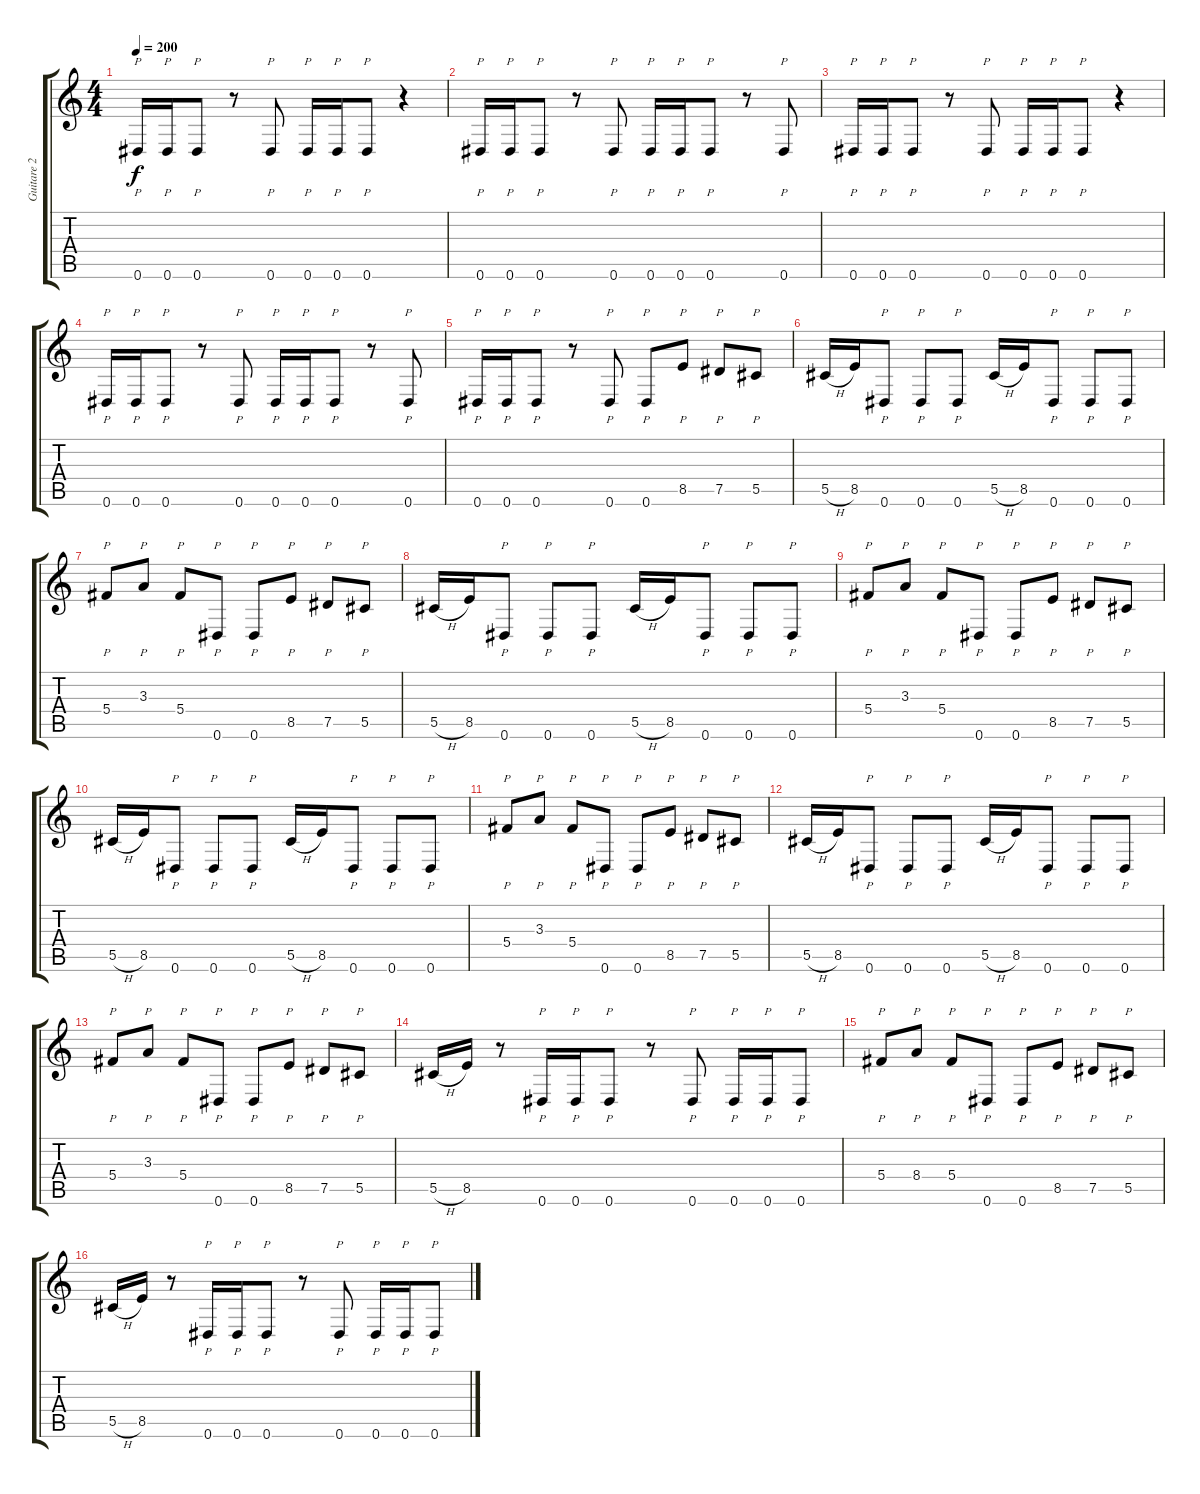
\track ("Guitare 2" "Guitare 2") {instrument distortionguitar}
\staff {score tabs}
\tuning (Eb4 Bb3 Gb3 Db3 Ab2 Eb2) {hide}
\ts (4 4)
\tempo 200
\clef g2
\ks c
0.6.16{p dy f} 0.6.16{p} 0.6.8{p} r.8 0.6.8{p} 0.6.16{p} 0.6.16{p} 0.6.8{p} r.4 |
0.6.16{p} 0.6.16{p} 0.6.8{p} r.8 0.6.8{p} 0.6.16{p} 0.6.16{p} 0.6.8{p} r.8 0.6.8{p} |
0.6.16{p} 0.6.16{p} 0.6.8{p} r.8 0.6.8{p} 0.6.16{p} 0.6.16{p} 0.6.8{p} r.4 |
0.6.16{p} 0.6.16{p} 0.6.8{p} r.8 0.6.8{p} 0.6.16{p} 0.6.16{p} 0.6.8{p} r.8 0.6.8{p} |
0.6.16{p} 0.6.16{p} 0.6.8{p} r.8 0.6.8{p} 0.6.8{p} 8.5.8{p} 7.5.8{p} 5.5.8{p} |
5.5{h}.16 8.5.16 0.6.8{p} 0.6.8{p} 0.6.8{p} 5.5{h}.16 8.5.16 0.6.8{p} 0.6.8{p} 0.6.8{p} |
5.4.8{p} 3.3.8{p} 5.4.8{p} 0.6.8{p} 0.6.8{p} 8.5.8{p} 7.5.8{p} 5.5.8{p} |
5.5{h}.16 8.5.16 0.6.8{p} 0.6.8{p} 0.6.8{p} 5.5{h}.16 8.5.16 0.6.8{p} 0.6.8{p} 0.6.8{p} |
5.4.8{p} 3.3.8{p} 5.4.8{p} 0.6.8{p} 0.6.8{p} 8.5.8{p} 7.5.8{p} 5.5.8{p} |
5.5{h}.16 8.5.16 0.6.8{p} 0.6.8{p} 0.6.8{p} 5.5{h}.16 8.5.16 0.6.8{p} 0.6.8{p} 0.6.8{p} |
5.4.8{p} 3.3.8{p} 5.4.8{p} 0.6.8{p} 0.6.8{p} 8.5.8{p} 7.5.8{p} 5.5.8{p} |
5.5{h}.16 8.5.16 0.6.8{p} 0.6.8{p} 0.6.8{p} 5.5{h}.16 8.5.16 0.6.8{p} 0.6.8{p} 0.6.8{p} |
5.4.8{p} 3.3.8{p} 5.4.8{p} 0.6.8{p} 0.6.8{p} 8.5.8{p} 7.5.8{p} 5.5.8{p} |
5.5{h}.16 8.5.16 r.8 0.6.16{p} 0.6.16{p} 0.6.8{p} r.8 0.6.8{p} 0.6.16{p} 0.6.16{p} 0.6.8{p} |
5.4.8{p} 8.4.8{p} 5.4.8{p} 0.6.8{p} 0.6.8{p} 8.5.8{p} 7.5.8{p} 5.5.8{p} |
5.5{h}.16 8.5.16 r.8 0.6.16{p} 0.6.16{p} 0.6.8{p} r.8 0.6.8{p} 0.6.16{p} 0.6.16{p} 0.6.8{p}
